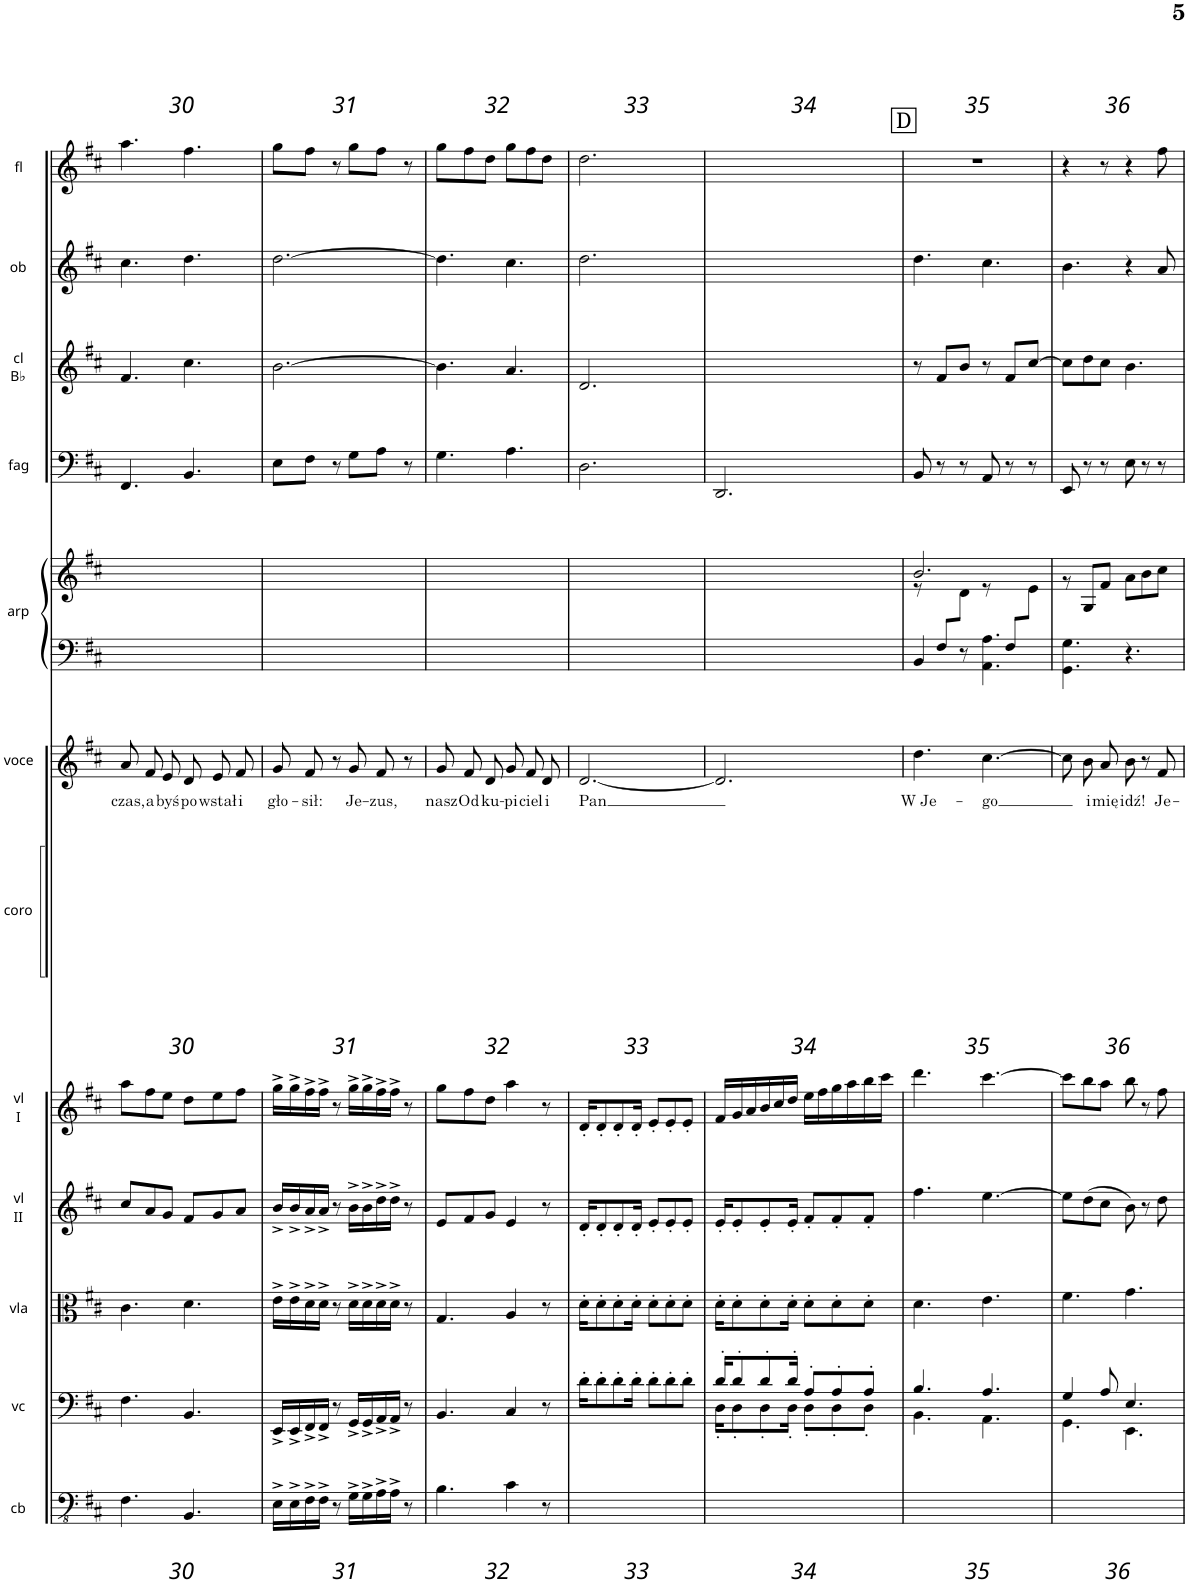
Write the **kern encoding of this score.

**kern	**kern	**kern	**kern	**kern	**kern	**kern	**kern	**text	**kern	**kern	**kern	**kern	**kern	**kern
*part12	*part11	*part10	*part9	*part8	*part7	*part7	*part6	*part6	*part5	*part5	*part4	*part3	*part2	*part1
*staff14	*staff13	*staff12	*staff11	*staff10	*staff9	*staff8	*staff7	*staff7	*staff6	*staff5	*staff4	*staff3	*staff2	*staff1
*I"contrabbassi	*I"violoncelli	*I"viole	*I"violini II	*I"violini I	*I"coro	*	*I"voce principale	*	*I"arpa	*	*I"fagotto	*I"clarinetto in Bb	*I"oboe	*I"flauto
*I'cb	*I'vc	*	*I'vl II	*I'vl I	*I'coro	*	*I'voce	*	*I'arp	*	*I'fag	*I'cl Bb	*I'ob	*I'fl
!!LO:PB:g=z
*clefFv4	*clefF4	*clefC3	*clefG2	*clefG2	*clefF4	*clefG2	*clefG2	*	*clefF4	*clefG2	*clefF4	*clefG2	*clefG2	*clefG2
*	*	*	*	*	*	*	*	*	*	*	*	*Trd1c2	*	*
*k[f#c#]	*k[f#c#]	*k[f#c#]	*k[f#c#]	*k[f#c#]	*k[f#c#]	*k[f#c#]	*k[f#c#]	*	*k[f#c#]	*k[f#c#]	*k[f#c#]	*k[f#c#]	*k[f#c#]	*k[f#c#]
*M6/8	*M6/8	*M6/8	*M6/8	*M6/8	*M6/8	*M6/8	*M6/8	*	*M6/8	*M6/8	*M6/8	*M6/8	*M6/8	*M6/8
=30	=30	=30	=30	=30	=30	=30	=30	=30	=30	=30	=30	=30	=30	=30
!	!	!	!	!	!	!	!	!LO:LY:b	!	!	!	!	!	!
4.FF#\	4.F#\	4.c#\	8cc#/L	8aa\L	2.ryy	2.ryy	8a/L	czas,	2.ryy	2.ryy	4.FF#/	4.f#/	4.cc#\	4.aa\
!	!	!	!	!	!	!	!	!LO:LY:b	!	!	!	!	!	!
.	.	.	8a/	8ff#\	.	.	8f#/	a-	.	.	.	.	.	.
!	!	!	!	!	!	!	!	!LO:LY:b	!	!	!	!	!	!
.	.	.	8g/J	8ee\J	.	.	8e/J	-byś	.	.	.	.	.	.
!	!	!	!	!	!	!	!	!LO:LY:b	!	!	!	!	!	!
4.BBB/	4.BB/	4.d\	8f#/L	8dd\L	.	.	8d/L	po-	.	.	4.BB/	4.cc#\	4.dd\	4.ff#\
!	!	!	!	!	!	!	!	!LO:LY:b	!	!	!	!	!	!
.	.	.	8g/	8ee\	.	.	8e/	-wstał	.	.	.	.	.	.
!	!	!	!	!	!	!	!	!LO:LY:b	!	!	!	!	!	!
.	.	.	8a/J	8ff#\J	.	.	8f#/J	i	.	.	.	.	.	.
=31	=31	=31	=31	=31	=31	=31	=31	=31	=31	=31	=31	=31	=31	=31
!	!	!	!	!	!	!	!	!LO:LY:b	!	!	!	!	!	!
16EE^\LL	16EE^/LL	16e^\LL	16b^/LL	16gg^\LL	2.ryy	2.ryy	8g/L	gło-	2.ryy	2.ryy	8E\L	[2.b\	[2.dd\	8gg\L
16EE^\	16EE^/	16e^\	16b^/	16gg^\	.	.	.	.	.	.	.	.	.	.
!	!	!	!	!	!	!	!	!LO:LY:b	!	!	!	!	!	!
16FF#^\	16FF#^/	16d^\	16a^/	16ff#^\	.	.	8f#/J	-sił:	.	.	8F#\J	.	.	8ff#\J
16FF#^\JJ	16FF#^/JJ	16d^\JJ	16a^/JJ	16ff#^\JJ	.	.	.	.	.	.	.	.	.	.
8r	8r	8r	8r	8r	.	.	8r	.	.	.	8r	.	.	8r
!	!	!	!	!	!	!	!	!LO:LY:b	!	!	!	!	!	!
16GG^\LL	16GG^/LL	16d^\LL	16b^\LL	16gg^>\LL	.	.	8g/L	Je-	.	.	8G\L	.	.	8gg\L
16GG^\	16GG^/	16d^\	16b^\	16gg^\	.	.	.	.	.	.	.	.	.	.
!	!	!	!	!	!	!	!	!LO:LY:b	!	!	!	!	!	!
16AA^\	16AA^/	16d^\	16dd^\	16ff#^\	.	.	8f#/J	-zus,	.	.	8A\J	.	.	8ff#\J
16AA^\JJ	16AA^/JJ	16d^\JJ	16dd^\JJ	16ff#^\JJ	.	.	.	.	.	.	.	.	.	.
8r	8r	8r	8r	8r	.	.	8r	.	.	.	8r	.	.	8r
=32	=32	=32	=32	=32	=32	=32	=32	=32	=32	=32	=32	=32	=32	=32
!	!	!	!	!	!	!	!	!LO:LY:b	!	!	!	!	!	!
4.BB\	4.BB/	4.G/	8e/L	8gg\L	2.ryy	2.ryy	8g/L	nasz	2.ryy	2.ryy	4.G\	4.b\]	4.dd\]	8gg\L
!	!	!	!	!	!	!	!	!LO:LY:b	!	!	!	!	!	!
.	.	.	8f#/	8ff#\	.	.	8f#/	Od-	.	.	.	.	.	8ff#\
!	!	!	!	!	!	!	!	!LO:LY:b	!	!	!	!	!	!
.	.	.	8g/J	8dd\J	.	.	8d/J	-ku-	.	.	.	.	.	8dd\J
!	!	!	!	!	!	!	!	!LO:LY:b	!	!	!	!	!	!
4C#\	4C#/	4A/	4e/	4aa\	.	.	8g/L	-pi-	.	.	4.A\	4.a/	4.cc#\	8gg\L
!	!	!	!	!	!	!	!	!LO:LY:b	!	!	!	!	!	!
.	.	.	.	.	.	.	8f#/	-ciel	.	.	.	.	.	8ff#\
!	!	!	!	!	!	!	!	!LO:LY:b	!	!	!	!	!	!
8r	8r	8r	8r	8r	.	.	8d/J	i	.	.	.	.	.	8dd\J
=33	=33	=33	=33	=33	=33	=33	=33	=33	=33	=33	=33	=33	=33	=33
!	!	!	!	!	!	!	!	!LO:LY:b	!	!	!	!	!	!
2.ryy	16d'\KL	16d'\KL	16d'/KL	16d'/KL	2.ryy	2.ryy	[2.d/	Pan	2.ryy	2.ryy	2.D\	2.d/	2.dd\	2.dd\
.	8d'\	8d'\	8d'/	8d'/	.	.	.	.	.	.	.	.	.	.
.	8d'\	8d'\	8d'/	8d'/	.	.	.	.	.	.	.	.	.	.
.	16d'\Jk	16d'\Jk	16d'/Jk	16d'/Jk	.	.	.	.	.	.	.	.	.	.
.	8d'\L	8d'\L	8e'/L	8e'/L	.	.	.	.	.	.	.	.	.	.
.	8d'\	8d'\	8e'/	8e'/	.	.	.	.	.	.	.	.	.	.
.	8d'\J	8d'\J	8e'/J	8e'/J	.	.	.	.	.	.	.	.	.	.
=34	=34	=34	=34	=34	=34	=34	=34	=34	=34	=34	=34	=34	=34	=34
*	*^	*	*	*	*	*	*	*	*	*	*	*	*	*
2.ryy	16d'/KL	16D'\KL	16d'\KL	16e'/KL	16f#/LL	2.ryy	2.ryy	2.d/]	.	2.ryy	2.ryy	2.DD/	2.ryy	2.ryy	2.ryy
.	8d'/	8D'\	8d'\	8e'/	16g/	.	.	.	.	.	.	.	.	.	.
.	.	.	.	.	16a/	.	.	.	.	.	.	.	.	.	.
.	8d'/	8D'\	8d'\	8e'/	16b/	.	.	.	.	.	.	.	.	.	.
.	.	.	.	.	16cc#/	.	.	.	.	.	.	.	.	.	.
.	16d'/Jk	16D'\Jk	16d'\Jk	16e'/Jk	16dd/JJ	.	.	.	.	.	.	.	.	.	.
.	8A'/L	8D'\L	8d'\L	8f#'/L	16ee\LL	.	.	.	.	.	.	.	.	.	.
.	.	.	.	.	16ff#\	.	.	.	.	.	.	.	.	.	.
.	8A'/	8D'\	8d'\	8f#'/	16gg\	.	.	.	.	.	.	.	.	.	.
.	.	.	.	.	16aa\	.	.	.	.	.	.	.	.	.	.
.	8A'/J	8D'\J	8d'\J	8f#'/J	16bb\	.	.	.	.	.	.	.	.	.	.
.	.	.	.	.	16ccc#\JJ	.	.	.	.	.	.	.	.	.	.
!!LO:REH:place=s1:a:cj:fs=14:t=D
=35	=35	=35	=35	=35	=35	=35	=35	=35	=35	=35	=35	=35	=35	=35	=35
!	!	!	!	!	!	!	!	!	!LO:LY:b	!	!	!	!	!	!
*	*	*	*	*	*	*	*	*	*	*^	*^	*	*	*	*
2.ryy	4.B/	4.BB\	4.d\	4.ff#\	4.ddd\	2.ryy	2.ryy	4.dd\	W Je-	8ryy	4BB/	2.b/	8r	8BB/	8r	4.dd\	2.r
.	.	.	.	.	.	.	.	.	.	8F#/L	.	.	8ryy	8r	8f#/L	.	.
.	.	.	.	.	.	.	.	.	.	4ryy	8r	.	8d\J	8r	8b/J	.	.
!	!	!	!	!	!	!	!	!	!LO:LY:b	!	!	!	!	!	!	!	!
.	4.A/	4.AA\	4.e\	[4.ee\	[4.ccc#\	.	.	[4.cc#\	-go	.	4.AA\ 4.A\	.	8r	8AA/	8r	4.cc#\	.
.	.	.	.	.	.	.	.	.	.	8F#/L	.	.	8ryy	8r	8f#/L	.	.
.	.	.	.	.	.	.	.	.	.	8ryy	.	.	8e\J	8r	[8cc#/J	.	.
*	*	*	*	*	*	*	*	*	*	*v	*v	*	*	*	*	*	*
*	*	*	*	*	*	*	*	*	*	*	*v	*v	*	*	*	*
=36	=36	=36	=36	=36	=36	=36	=36	=36	=36	=36	=36	=36	=36	=36	=36
2.ryy	4G/	4.GG\	4.f#\	8ee\L]	8ccc#\L]	2.ryy	2.ryy	8cc#\L]	.	4.GG\ 4.G\	8rg	8EE/	8cc#\L]	4.b\	4r
!	!	!	!	!	!	!	!	!	!LO:LY:b	!	!	!	!	!	!
.	.	.	.	(8dd\	8bb\	.	.	8b\	i-	.	8G/L	8r	8dd\	.	.
!	!	!	!	!	!	!	!	!	!LO:LY:b	!	!	!	!	!	!
.	8A/	.	.	8cc#\J	8aa\J	.	.	8a\J	-mię	.	8f#/J	8r	8cc#\J	.	8r
!	!	!	!	!	!	!	!	!	!LO:LY:b	!	!	!	!	!	!
.	4.E/	4.EE\	4.g\	8b\)	8bb\	.	.	8b\	idź!	4.r	8a\L	8E\	4.b\	4r	4r
.	.	.	.	8r	8r	.	.	8r	.	.	8b\	8r	.	.	.
!	!	!	!	!	!	!	!	!	!LO:LY:b	!	!	!	!	!	!
.	.	.	.	8dd\	8ff#\	.	.	8f#/	Je-	.	8cc#\J	8r	.	8a/	8ff#\
*	*v	*v	*	*	*	*	*	*	*	*	*	*	*	*	*
=	=	=	=	=	=	=	=	=	=	=	=	=	=	=
*-	*-	*-	*-	*-	*-	*-	*-	*-	*-	*-	*-	*-	*-	*-
